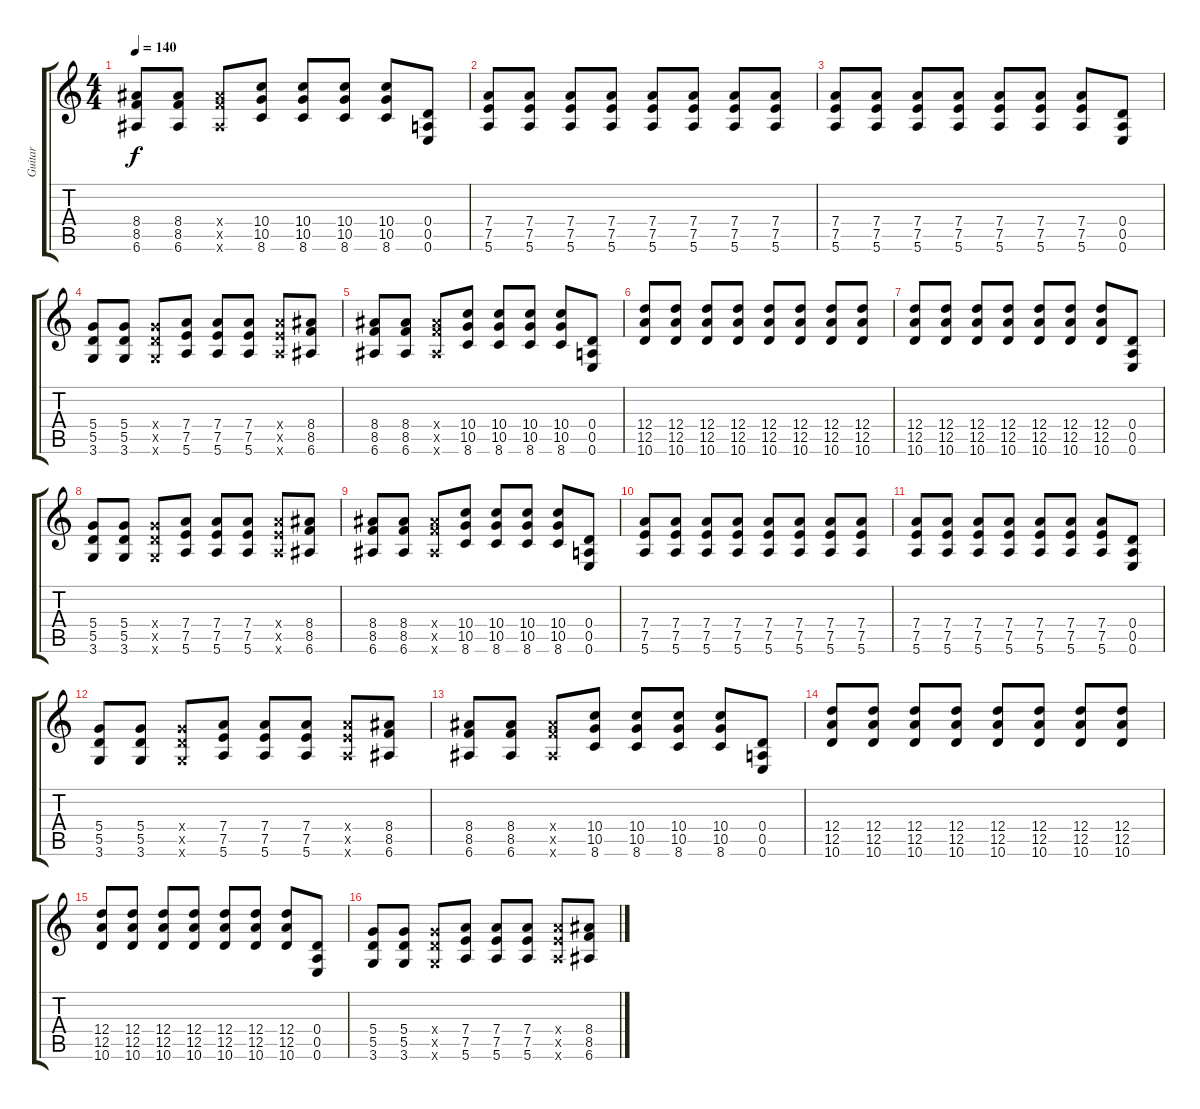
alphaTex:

\track ("Guitar" "Guitar") {instrument overdrivenguitar}
\staff {score tabs}
\tuning (E4 B3 G3 D3 A2 E2) {hide}
\ts (4 4)
\tempo 140
\clef g2
\ks c
(8.4 8.5 6.6).8{dy f} (8.4 8.5 6.6).8 (8.4{x} 8.5{x} 6.6{x}).8 (10.4 10.5 8.6).8 (10.4 10.5 8.6).8 (10.4 10.5 8.6).8 (10.4 10.5 8.6).8 (0.4 0.5 0.6).8 |
(7.4 7.5 5.6).8 (7.4 7.5 5.6).8 (7.4 7.5 5.6).8 (7.4 7.5 5.6).8 (7.4 7.5 5.6).8 (7.4 7.5 5.6).8 (7.4 7.5 5.6).8 (7.4 7.5 5.6).8 |
(7.4 7.5 5.6).8 (7.4 7.5 5.6).8 (7.4 7.5 5.6).8 (7.4 7.5 5.6).8 (7.4 7.5 5.6).8 (7.4 7.5 5.6).8 (7.4 7.5 5.6).8 (0.4 0.5 0.6).8 |
(5.4 5.5 3.6).8 (5.4 5.5 3.6).8 (5.4{x} 5.5{x} 3.6{x}).8 (7.4 7.5 5.6).8 (7.4 7.5 5.6).8 (7.4 7.5 5.6).8 (7.4{x} 7.5{x} 5.6{x}).8 (8.4 8.5 6.6).8 |
(8.4 8.5 6.6).8 (8.4 8.5 6.6).8 (8.4{x} 8.5{x} 6.6{x}).8 (10.4 10.5 8.6).8 (10.4 10.5 8.6).8 (10.4 10.5 8.6).8 (10.4 10.5 8.6).8 (0.4 0.5 0.6).8 |
(12.4 12.5 10.6).8 (12.4 12.5 10.6).8 (12.4 12.5 10.6).8 (12.4 12.5 10.6).8 (12.4 12.5 10.6).8 (12.4 12.5 10.6).8 (12.4 12.5 10.6).8 (12.4 12.5 10.6).8 |
(12.4 12.5 10.6).8 (12.4 12.5 10.6).8 (12.4 12.5 10.6).8 (12.4 12.5 10.6).8 (12.4 12.5 10.6).8 (12.4 12.5 10.6).8 (12.4 12.5 10.6).8 (0.4 0.5 0.6).8 |
(5.4 5.5 3.6).8 (5.4 5.5 3.6).8 (5.4{x} 5.5{x} 3.6{x}).8 (7.4 7.5 5.6).8 (7.4 7.5 5.6).8 (7.4 7.5 5.6).8 (7.4{x} 7.5{x} 5.6{x}).8 (8.4 8.5 6.6).8 |
(8.4 8.5 6.6).8 (8.4 8.5 6.6).8 (8.4{x} 8.5{x} 6.6{x}).8 (10.4 10.5 8.6).8 (10.4 10.5 8.6).8 (10.4 10.5 8.6).8 (10.4 10.5 8.6).8 (0.4 0.5 0.6).8 |
(7.4 7.5 5.6).8 (7.4 7.5 5.6).8 (7.4 7.5 5.6).8 (7.4 7.5 5.6).8 (7.4 7.5 5.6).8 (7.4 7.5 5.6).8 (7.4 7.5 5.6).8 (7.4 7.5 5.6).8 |
(7.4 7.5 5.6).8 (7.4 7.5 5.6).8 (7.4 7.5 5.6).8 (7.4 7.5 5.6).8 (7.4 7.5 5.6).8 (7.4 7.5 5.6).8 (7.4 7.5 5.6).8 (0.4 0.5 0.6).8 |
(5.4 5.5 3.6).8 (5.4 5.5 3.6).8 (5.4{x} 5.5{x} 3.6{x}).8 (7.4 7.5 5.6).8 (7.4 7.5 5.6).8 (7.4 7.5 5.6).8 (7.4{x} 7.5{x} 5.6{x}).8 (8.4 8.5 6.6).8 |
(8.4 8.5 6.6).8 (8.4 8.5 6.6).8 (8.4{x} 8.5{x} 6.6{x}).8 (10.4 10.5 8.6).8 (10.4 10.5 8.6).8 (10.4 10.5 8.6).8 (10.4 10.5 8.6).8 (0.4 0.5 0.6).8 |
(12.4 12.5 10.6).8 (12.4 12.5 10.6).8 (12.4 12.5 10.6).8 (12.4 12.5 10.6).8 (12.4 12.5 10.6).8 (12.4 12.5 10.6).8 (12.4 12.5 10.6).8 (12.4 12.5 10.6).8 |
(12.4 12.5 10.6).8 (12.4 12.5 10.6).8 (12.4 12.5 10.6).8 (12.4 12.5 10.6).8 (12.4 12.5 10.6).8 (12.4 12.5 10.6).8 (12.4 12.5 10.6).8 (0.4 0.5 0.6).8 |
(5.4 5.5 3.6).8 (5.4 5.5 3.6).8 (5.4{x} 5.5{x} 3.6{x}).8 (7.4 7.5 5.6).8 (7.4 7.5 5.6).8 (7.4 7.5 5.6).8 (7.4{x} 7.5{x} 5.6{x}).8 (8.4 8.5 6.6).8
